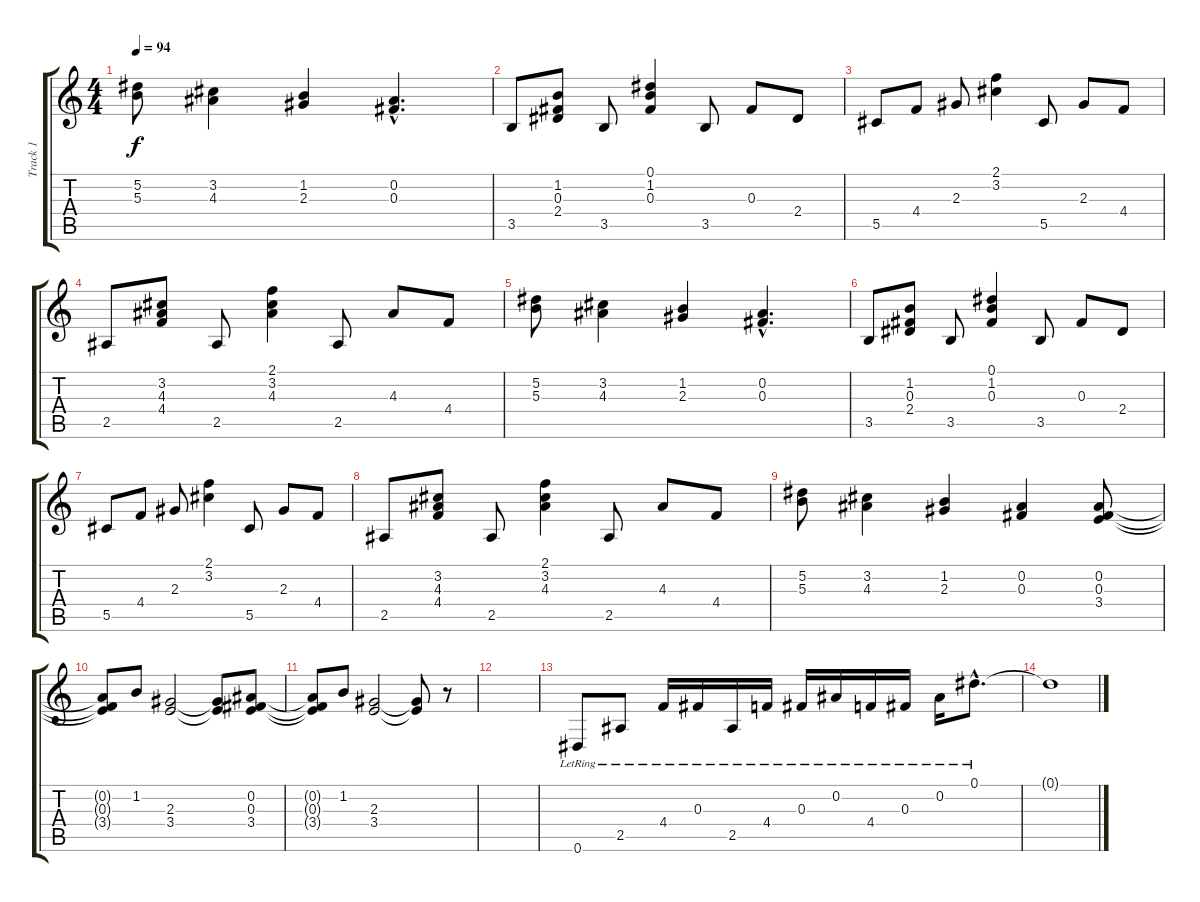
\track ("Track 1" "Track 1") {instrument acousticguitarsteel}
\staff {score tabs}
\tuning (Eb4 Bb3 Gb3 Db3 Ab2 Eb2) {hide}
\ts (4 4)
\tempo 94
\clef g2
\ks c
(5.2 5.3).8{dy f} (3.2 4.3).4 (1.2 2.3).4 (0.2{hac} 0.3{hac}).4{d} |
3.5.8 (1.2 0.3 2.4).8 3.5.8 (0.1 1.2 0.3).4 3.5.8 0.3.8 2.4.8 |
5.5.8 4.4.8 2.3.8 (2.1 3.2).4 5.5.8 2.3.8 4.4.8 |
2.5.8 (3.2 4.3 4.4).8 2.5.8 (2.1 3.2 4.3).4 2.5.8 4.3.8 4.4.8 |
(5.2 5.3).8 (3.2 4.3).4 (1.2 2.3).4 (0.2{hac} 0.3{hac}).4{d} |
3.5.8 (1.2 0.3 2.4).8 3.5.8 (0.1 1.2 0.3).4 3.5.8 0.3.8 2.4.8 |
5.5.8 4.4.8 2.3.8 (2.1 3.2).4 5.5.8 2.3.8 4.4.8 |
2.5.8 (3.2 4.3 4.4).8 2.5.8 (2.1 3.2 4.3).4 2.5.8 4.3.8 4.4.8 |
(5.2 5.3).8 (3.2 4.3).4 (1.2 2.3).4 (0.2 0.3).4 (0.2 0.3 3.4).8 |
(0.2{t} 0.3{t} 3.4{t}).8 1.2.8 (2.3 3.4).2 (2.3{t} 3.4{t}).8 (0.2 0.3 3.4).8 |
(0.2{t} 0.3{t} 3.4{t}).8 1.2.8 (2.3 3.4).2 (2.3{t} 3.4{t}).8 r.8 |
|
0.6{lr}.8 2.5{lr}.8 4.4{lr}.16 0.3{lr}.16 2.5{lr}.16 4.4{lr}.16 0.3{lr}.16 0.2{lr}.16 4.4{lr}.16 0.3{lr}.16 0.2{lr}.16 0.1{hac lr}.8{d} |
0.1{t}.1
